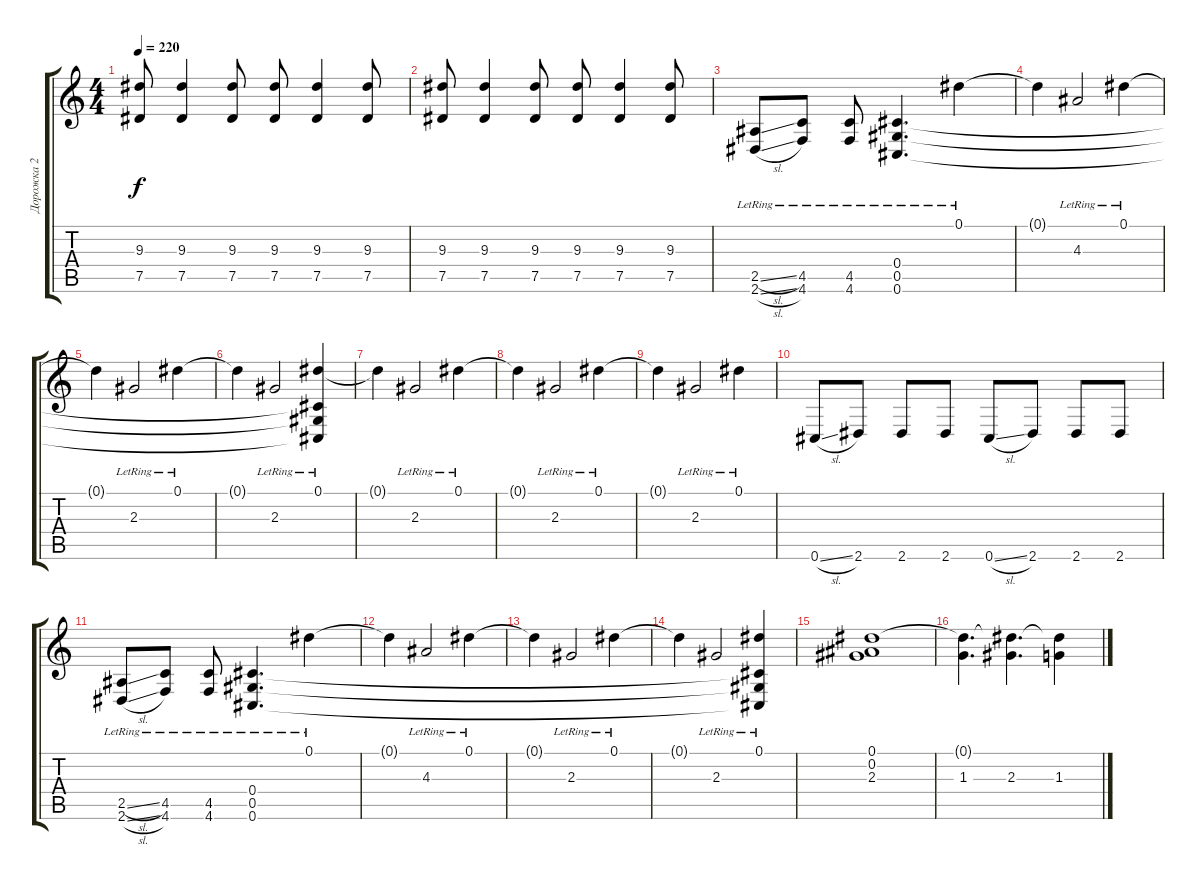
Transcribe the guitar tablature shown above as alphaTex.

\track ("Дорожка 2" "Дорожка 2") {instrument overdrivenguitar}
\staff {score tabs}
\tuning (Eb4 Bb3 Gb3 Db3 Ab2 Db2) {hide}
\ts (4 4)
\tempo 220
\clef g2
\ks c
(9.3 7.5).8{dy f} (9.3 7.5).4 (9.3 7.5).8 (9.3 7.5).8 (9.3 7.5).4 (9.3 7.5).8 |
(9.3 7.5).8 (9.3 7.5).4 (9.3 7.5).8 (9.3 7.5).8 (9.3 7.5).4 (9.3 7.5).8 |
(2.5{sl lr} 2.6{sl lr}).8 (4.5{lr} 4.6{lr}).8 (4.5{lr} 4.6{lr}).8 (0.4{lr} 0.5{lr} 0.6{lr}).4{d} 0.1{lr}.4 |
0.1{t}.4 4.3{lr}.2 0.1{lr}.4 |
0.1{t}.4 2.3{lr}.2 0.1{lr}.4 |
0.1{t}.4 2.3{lr}.2 (0.1{lr} 0.4{t} 0.5{t} 0.6{t}).4 |
0.1{t}.4 2.3{lr}.2 0.1{lr}.4 |
0.1{t}.4 2.3{lr}.2 0.1{lr}.4 |
0.1{t}.4 2.3{lr}.2 0.1{lr}.4 |
0.6{sl}.8 2.6.8 2.6.8 2.6.8 0.6{sl}.8 2.6.8 2.6.8 2.6.8 |
(2.5{sl lr} 2.6{sl lr}).8 (4.5{lr} 4.6{lr}).8 (4.5{lr} 4.6{lr}).8 (0.4{lr} 0.5{lr} 0.6{lr}).4{d} 0.1{lr}.4 |
0.1{t}.4 4.3{lr}.2 0.1{lr}.4 |
0.1{t}.4 2.3{lr}.2 0.1{lr}.4 |
0.1{t}.4 2.3{lr}.2 (0.1{lr} 0.4{t} 0.5{t} 0.6{t}).4 |
(0.1 0.2 2.3).1 |
(0.1{t} 1.3).4{d} (0.1{t} 2.3).4{d} (0.1{t} 1.3).4
